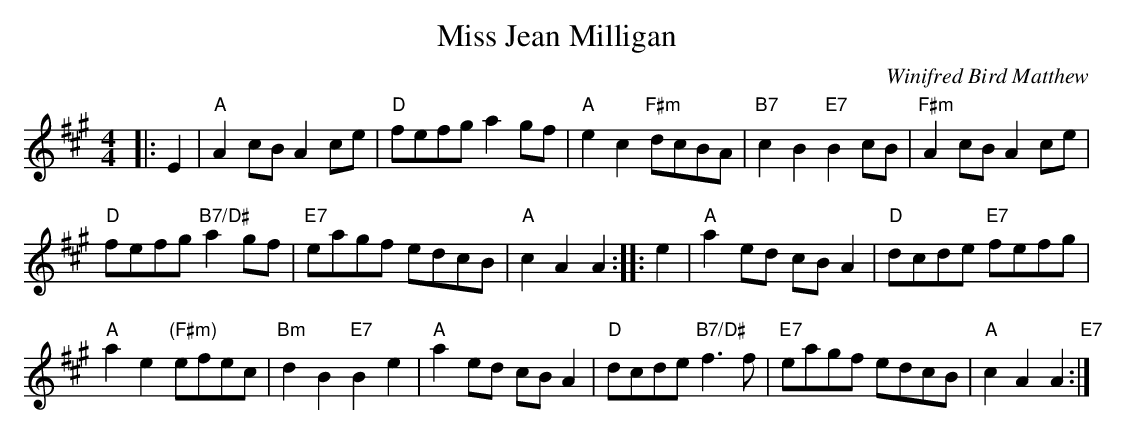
X:1
T: Miss Jean Milligan
C: Winifred Bird Matthew
M: 4/4
L: 1/8
K: A
|: E2 |\
"A"A2cB A2ce | "D"fefg a2gf |\
"A"e2c2 "F#m"dcBA | "B7"c2B2 "E7"B2cB |\
"F#m"A2cB A2ce |
"D"fefg "B7/D#"a2gf |\
"E7"eagf edcB | "A"c2A2 A2 :: e2 |\
"A"a2ed cBA2 | "D"dcde "E7"fefg |
"A"a2e2 "(F#m)"efec | "Bm"d2B2 "E7"B2e2 |\
"A"a2ed cBA2 | "D"dcde "B7/D#"f3f |\
"E7"eagf edcB | "A"c2A2 A2"E7" :|
